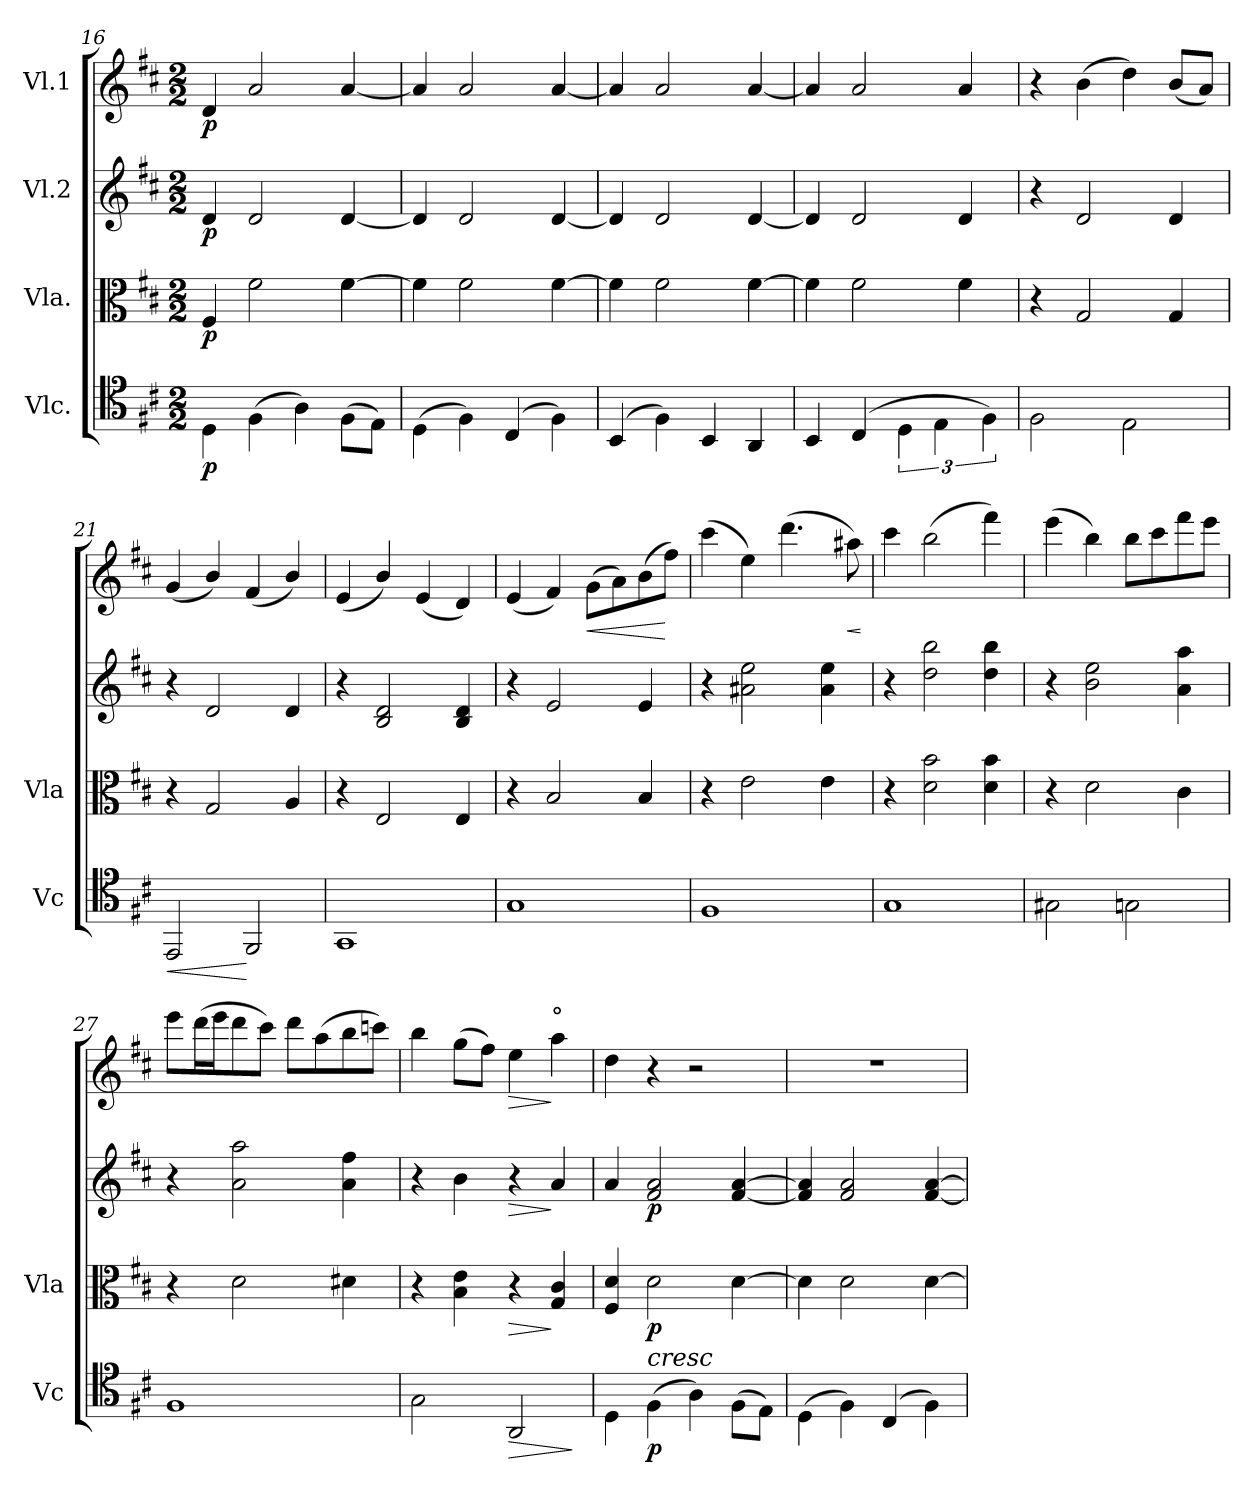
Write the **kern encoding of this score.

**kern	**dynam	**kern	**dynam	**kern	**dynam	**kern	**dynam
*part4	*part4	*part3	*part3	*part2	*part2	*part1	*part1
*staff4	*staff4	*staff3	*staff3	*staff2	*staff2	*staff1	*staff1
*I"Vlc.	*	*I"Vla.	*	*I"Vl.2	*	*I"Vl.1	*
*I'Vc	*	*I'Vla	*	*	*	*	*
!!LO:LB:g=z
*clefC4	*	*clefC3	*	*clefG2	*	*clefG2	*
*k[f#c#]	*	*k[f#c#]	*	*k[f#c#]	*	*k[f#c#]	*
*M2/2	*	*M2/2	*	*M2/2	*	*M2/2	*
=16	=16	=16	=16	=16	=16	=16	=16
!	!LO:DY:b	!	!LO:DY:b	!	!LO:DY:b	!	!LO:DY:b
4D\	p	4F#/	p	4d/	p	4d/	p
(4F#\	.	2f#\	.	2d/	.	2a/	.
4A\)	.	.	.	.	.	.	.
(8F#\L	.	[4f#\	.	[4d/	.	[4a/	.
8E\J)	.	.	.	.	.	.	.
=17	=17	=17	=17	=17	=17	=17	=17
(4D\	.	4f#\]	.	4d/]	.	4a/]	.
4F#\)	.	2f#\	.	2d/	.	2a/	.
(4C#/	.	.	.	.	.	.	.
4F#\)	.	[4f#\	.	[4d/	.	[4a/	.
=18	=18	=18	=18	=18	=18	=18	=18
(4BB/	.	4f#\]	.	4d/]	.	4a/]	.
4F#\)	.	2f#\	.	2d/	.	2a/	.
4BB/	.	.	.	.	.	.	.
4AA/	.	[4f#\	.	[4d/	.	[4a/	.
=19	=19	=19	=19	=19	=19	=19	=19
4BB/	.	4f#\]	.	4d/]	.	4a/]	.
(4C#/	.	2f#\	.	2d/	.	2a/	.
6D\	.	.	.	.	.	.	.
6E\	.	.	.	.	.	.	.
.	.	4f#\	.	4d/	.	4a/	.
6F#\)	.	.	.	.	.	.	.
=20	=20	=20	=20	=20	=20	=20	=20
2F#\	.	4r	.	4r	.	4r	.
.	.	2G/	.	2d/	.	(4b\	.
2E\	.	.	.	.	.	4dd\)	.
.	.	4G/	.	4d/	.	(8b/L	.
.	.	.	.	.	.	8a/J)	.
=21	=21	=21	=21	=21	=21	=21	=21
!	!LO:HP:b	!	!	!	!	!	!
2EE/	<	4r	.	4r	.	(4g/	.
.	.	2G/	.	2d/	.	4b/)	.
2FF#/	[	.	.	.	.	(4f#/	.
.	.	4A/	.	4d/	.	4b/)	.
!!LO:LB:g=z
=22	=22	=22	=22	=22	=22	=22	=22
1GG	.	4r	.	4r	.	(4e/	.
.	.	2E/	.	2B/ 2d/	.	4b/)	.
.	.	.	.	.	.	(4e/	.
.	.	4E/	.	4B/ 4d/	.	4d/)	.
=23	=23	=23	=23	=23	=23	=23	=23
1G	.	4r	.	4r	.	(4e/	.
.	.	2B/	.	2e/	.	4f#/)	.
!	!	!	!	!	!	!	!LO:HP:b
.	.	.	.	.	.	(8g\L	<
.	.	.	.	.	.	8a\)	.
.	.	4B/	.	4e/	.	(8b\	.
.	.	.	.	.	.	8ff#\J)	[
=24	=24	=24	=24	=24	=24	=24	=24
1F#	.	4r	.	4r	.	(4ccc#\	.
.	.	2e\	.	2a#X\ 2ee\	.	4ee\)	.
.	.	.	.	.	.	(4.ddd\	.
.	.	4e\	.	4a#\ 4ee\	.	.	.
!	!	!	!	!	!	!	!LO:HP:b
.	.	.	.	.	.	8aa#X\)	<
.	.	.	.	.	.	.	[
=25	=25	=25	=25	=25	=25	=25	=25
1G	.	4r	.	4r	.	4ccc#\	.
.	.	2d\ 2b\	.	2dd\ 2bb\	.	(2bb\	.
.	.	4d\ 4b\	.	4dd\ 4bb\	.	4fff#\)	.
=26	=26	=26	=26	=26	=26	=26	=26
2G#X\	.	4r	.	4r	.	(4eee\	.
.	.	2d\	.	2b\ 2ee\	.	4bb\)	.
2Gn\	.	.	.	.	.	8bb\L	.
.	.	.	.	.	.	8ccc#\	.
.	.	4c#\	.	4a\ 4aa\	.	8fff#\	.
.	.	.	.	.	.	8eee\J	.
!!LO:LB:g=z
=27	=27	=27	=27	=27	=27	=27	=27
1F#	.	4r	.	4r	.	8eee\L	.
.	.	.	.	.	.	(16ddd\L	.
.	.	.	.	.	.	16eee\J	.
.	.	2d\	.	2a\ 2aa\	.	8ddd\	.
.	.	.	.	.	.	8ccc#\J)	.
.	.	.	.	.	.	8ddd\L	.
.	.	.	.	.	.	(8aa\	.
.	.	4d#X\	.	4a\ 4ff#\	.	8bb\	.
.	.	.	.	.	.	8cccn\J)	.
=28	=28	=28	=28	=28	=28	=28	=28
2G\	.	4r	.	4r	.	4bb\	.
.	.	4B\ 4e\	.	4b\	.	(8gg\L	.
.	.	.	.	.	.	8ff#\J)	.
!	!LO:HP:b	!	!LO:HP:b	!	!LO:HP:b	!	!LO:HP:b
2AA/	>	4r	>	4r	>	4ee\	>
!	!	!	!	!	!	!LO:TX:a:t=°	!
.	.	4G/ 4c#/	]	4a/	]	4aa\	]
.	]	.	.	.	.	.	.
=29	=29	=29	=29	=29	=29	=29	=29
4D\	.	4F#/ 4d/	.	4a/	.	4dd\	.
!LO:TX:a:i:t=cresc	!	!	!	!	!	!	!
!	!LO:DY:b	!	!LO:DY:b	!	!LO:DY:b	!	!
(4F#\	p	2d\	p	2f#/ 2a/	p	4r	.
4A\)	.	.	.	.	.	2r	.
(8F#\L	.	[4d\	.	[4f#/ [4a/	.	.	.
8E\J)	.	.	.	.	.	.	.
=30	=30	=30	=30	=30	=30	=30	=30
(4D\	.	4d\]	.	4f#/] 4a/]	.	1r	.
4F#\)	.	2d\	.	2f#/ 2a/	.	.	.
(4C#/	.	.	.	.	.	.	.
4F#\)	.	[4d\	.	[4f#/ [4a/	.	.	.
=	=	=	=	=	=	=	=
*-	*-	*-	*-	*-	*-	*-	*-
